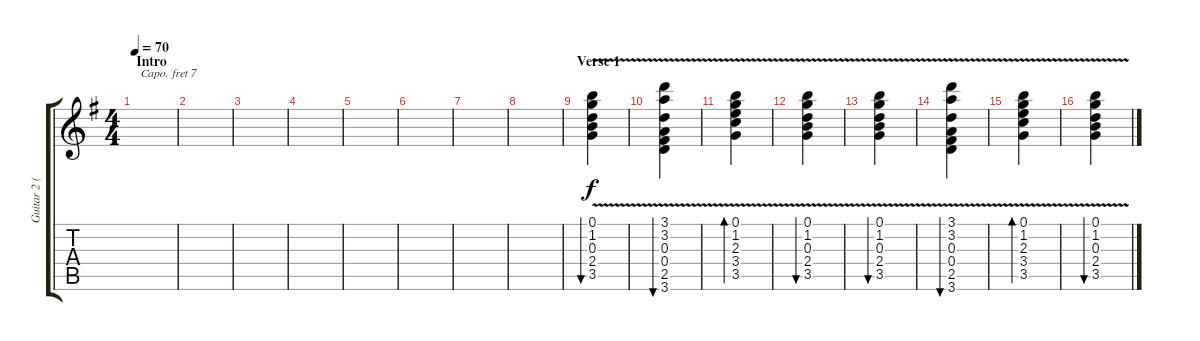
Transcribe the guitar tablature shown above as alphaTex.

\track ("Guitar 2 (Capo VII)" "Guitar 2 (") {instrument acousticguitarnylon}
\staff {score tabs}
\capo 7
\tuning (E4 B3 G3 D3 A2 E2) {hide}
\ts (4 4)
\section ("" "Intro")
\tempo 70
\clef g2
\ks g
|
|
|
|
|
|
|
|
\section ("" "Verse 1")
(0.1{v} 1.2 0.3 2.4 3.5).4{bu 120} |
(3.1{v} 3.2 0.3 0.4 2.5 3.6).4{bu 120} |
(0.1{v} 1.2 2.3 3.4 3.5).4{bd 60} |
(0.1{v} 1.2 0.3 2.4 3.5).4{bu 60} |
(0.1{v} 1.2 0.3 2.4 3.5).4{bu 60} |
(3.1{v} 3.2 0.3 0.4 2.5 3.6).4{bu 60} |
(0.1{v} 1.2 2.3 3.4 3.5).4{bd 60} |
(0.1{v} 1.2 0.3 2.4 3.5).4{bu 60}
